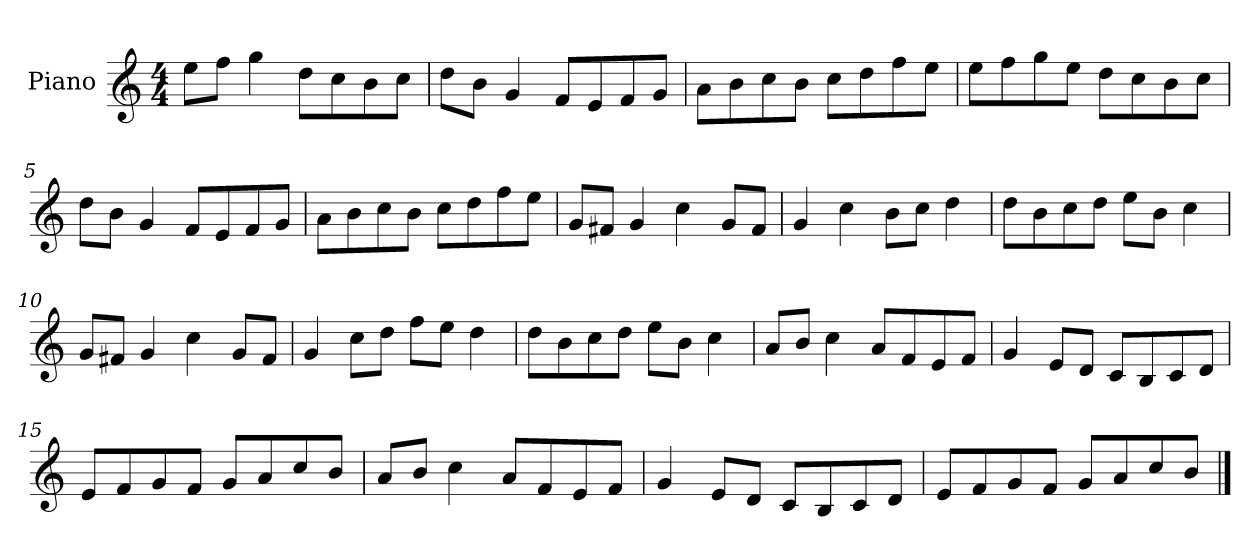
**kern
*part1
*staff1
*I"Piano
*I'P-no
*clefG2
*k[]
*M4/4
*MM90
=1
8ee\L
8ff\J
4gg\
8dd\L
8cc\
8b\
8cc\J
=2
8dd\L
8b\J
4g/
8f/L
8e/
8f/
8g/J
=3
8a\L
8b\
8cc\
8b\J
8cc\L
8dd\
8ff\
8ee\J
=4
8ee\L
8ff\
8gg\
8ee\J
8dd\L
8cc\
8b\
8cc\J
=5
8dd\L
8b\J
4g/
8f/L
8e/
8f/
8g/J
!!LO:LB:g=z
=6
8a\L
8b\
8cc\
8b\J
8cc\L
8dd\
8ff\
8ee\J
=7
8g/L
8f#X/J
4g/
4cc\
8g/L
8f#/J
=8
4g/
4cc\
8b\L
8cc\J
4dd\
=9
8dd\L
8b\
8cc\
8dd\J
8ee\L
8b\J
4cc\
=10
8g/L
8f#X/J
4g/
4cc\
8g/L
8f#/J
=11
4g/
8cc\L
8dd\J
8ff\L
8ee\J
4dd\
!!LO:LB:g=z
=12
8dd\L
8b\
8cc\
8dd\J
8ee\L
8b\J
4cc\
=13
8a/L
8b/J
4cc\
8a/L
8f/
8e/
8f/J
=14
4g/
8e/L
8d/J
8c/L
8B/
8c/
8d/J
=15
8e/L
8f/
8g/
8f/J
8g/L
8a/
8cc/
8b/J
=16
8a/L
8b/J
4cc\
8a/L
8f/
8e/
8f/J
!!LO:LB:g=z
=17
4g/
8e/L
8d/J
8c/L
8B/
8c/
8d/J
=18
8e/L
8f/
8g/
8f/J
8g/L
8a/
8cc/
8b/J
==
*-
